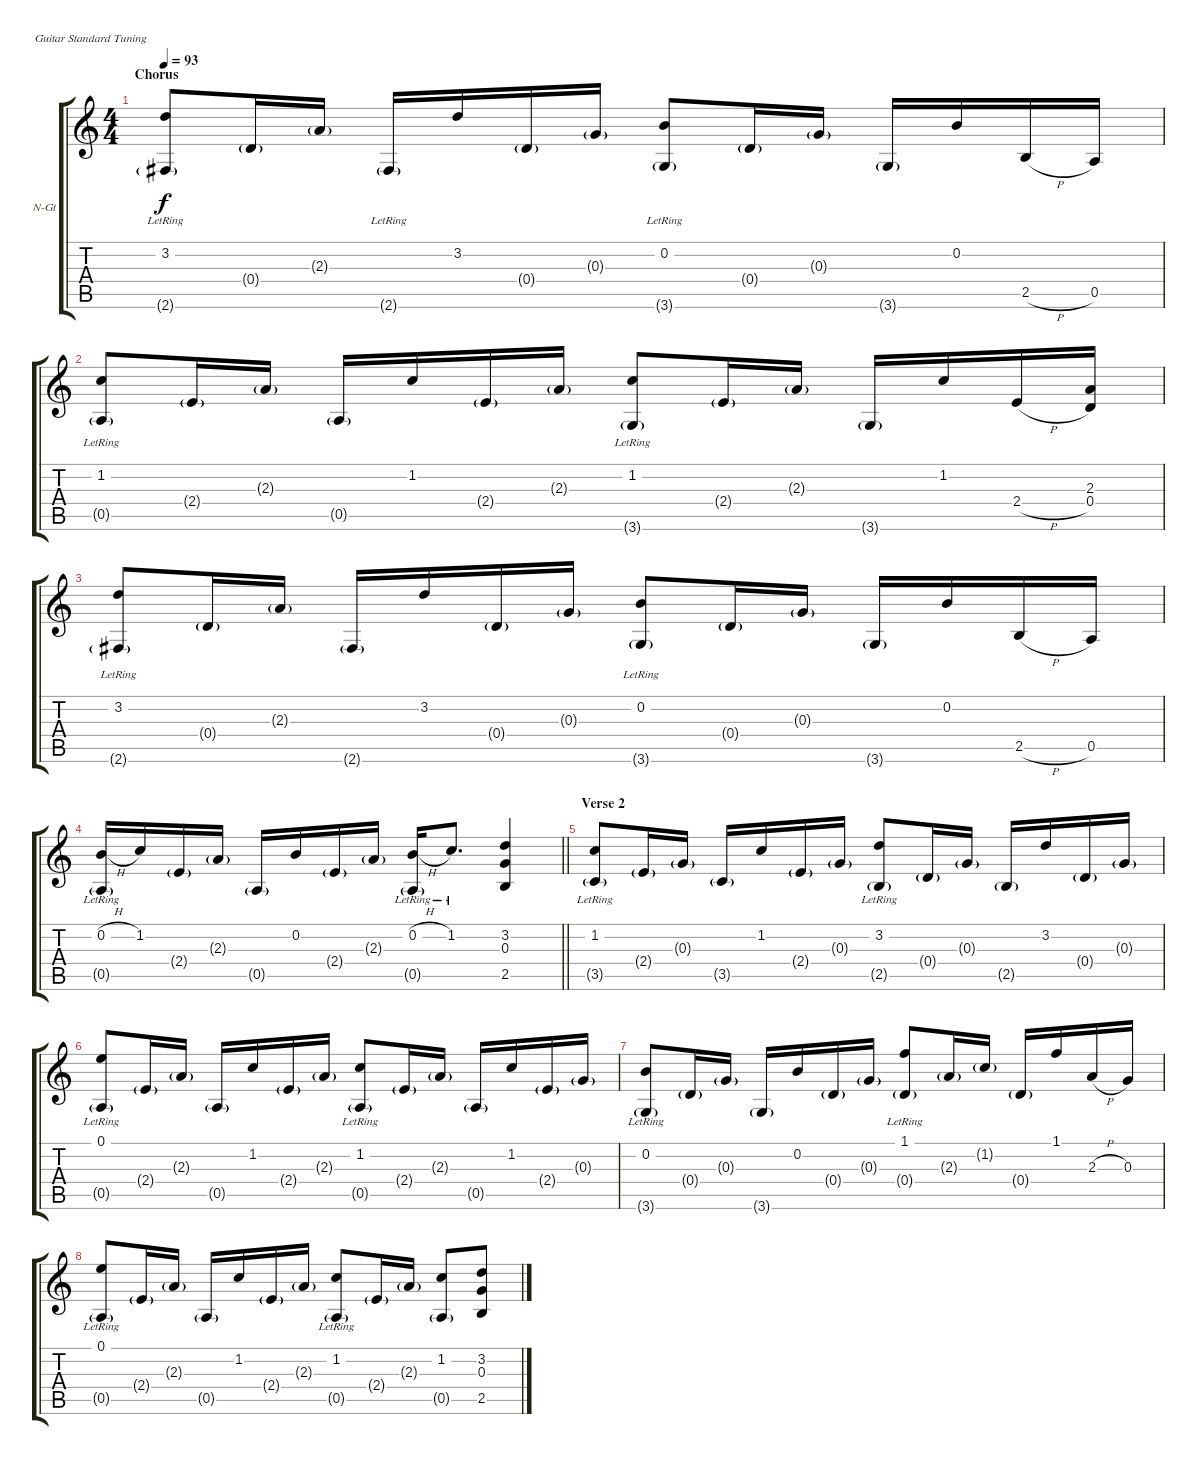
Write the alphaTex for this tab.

\bracketExtendMode groupsimilarinstruments
\firstSystemTrackNameOrientation horizontal
\otherSystemsTrackNameOrientation horizontal
\track ("Guitar " "N-Gt") {instrument acousticguitarnylon}
\staff {score tabs}
\tuning (E4 B3 G3 D3 A2 E2)
\ts (4 4)
\section ("" "Chorus")
\tempo 93
\clef g2
\ks c
(3.2{lr} 2.6{g lr}).8{dy f} 0.4{g}.16 2.3{g}.16 2.6{g lr}.16 3.2.16 0.4{g}.16 0.3{g}.16 (0.2{lr} 3.6{g lr}).8 0.4{g}.16 0.3{g}.16 3.6{g}.16 0.2.16 2.5{h}.16 0.5.16 |
(1.2{lr} 0.5{g lr}).8 2.4{g}.16 2.3{g}.16 0.5{g}.16 1.2.16 2.4{g}.16 2.3{g}.16 (1.2{lr} 3.6{g lr}).8 2.4{g}.16 2.3{g}.16 3.6{g}.16 1.2.16 2.4{h}.16 (2.3 0.4).16 |
(3.2{lr} 2.6{g lr}).8 0.4{g}.16 2.3{g}.16 2.6{g}.16 3.2.16 0.4{g}.16 0.3{g}.16 (0.2{lr} 3.6{g lr}).8 0.4{g}.16 0.3{g}.16 3.6{g}.16 0.2.16 2.5{h}.16 0.5.16 |
\barLineRight lightlight
(0.2{h} 0.5{g lr}).16 1.2.16 2.4{g}.16 2.3{g}.16 0.5{g}.16 0.2.16 2.4{g}.16 2.3{g}.16 (0.2{h} 0.5{g lr}).16 1.2{lr}.8{d} (3.2 0.3 2.5).4 |
\section ("" "Verse 2")
(1.2{lr} 3.5{g lr}).8 2.4{g}.16 0.3{g}.16 3.5{g}.16 1.2.16 2.4{g}.16 0.3{g}.16 (3.2{lr} 2.5{g lr}).8 0.4{g}.16 0.3{g}.16 2.5{g}.16 3.2.16 0.4{g}.16 0.3{g}.16 |
(0.1{lr} 0.5{g lr}).8 2.4{g}.16 2.3{g}.16 0.5{g}.16 1.2.16 2.4{g}.16 2.3{g}.16 (1.2{lr} 0.5{g lr}).8 2.4{g}.16 2.3{g}.16 0.5{g}.16 1.2.16 2.4{g}.16 0.3{g}.16 |
(0.2{lr} 3.6{g lr}).8 0.4{g}.16 0.3{g}.16 3.6{g}.16 0.2.16 0.4{g}.16 0.3{g}.16 (1.1{lr} 0.4{g lr}).8 2.3{g}.16 1.2{g}.16 0.4{g}.16 1.1.16 2.3{h}.16 0.3.16 |
(0.1{lr} 0.5{g lr}).8 2.4{g}.16 2.3{g}.16 0.5{g}.16 1.2.16 2.4{g}.16 2.3{g}.16 (1.2{lr} 0.5{g lr}).8 2.4{g}.16 2.3{g}.16 (1.2 0.5{g}).8 (3.2 0.3 2.5).8
